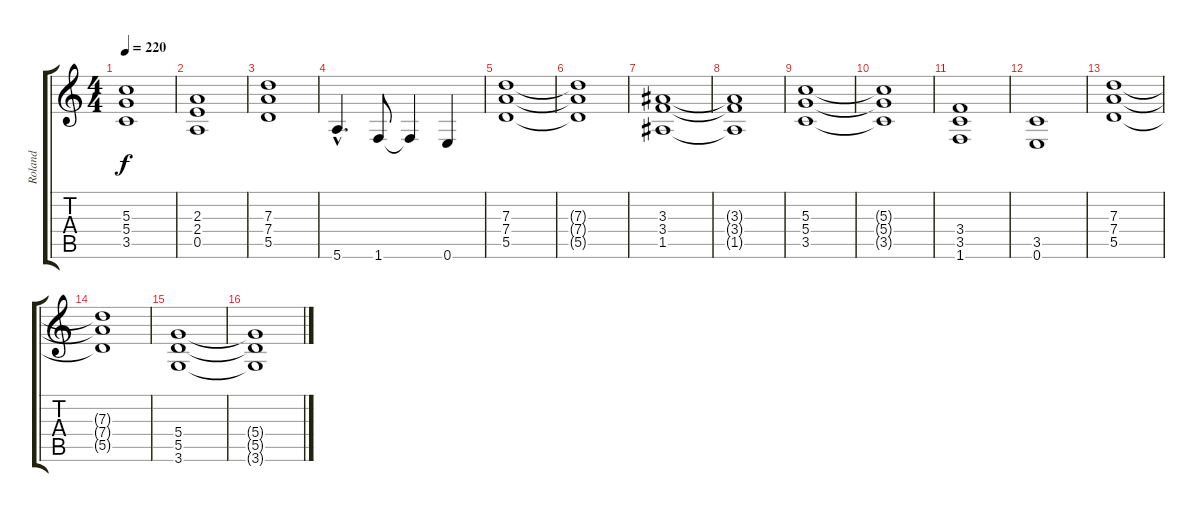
\track ("Roland" "Roland") {instrument distortionguitar}
\staff {score tabs}
\tuning (E4 B3 G3 D3 A2 E2) {hide}
\ts (4 4)
\tempo 220
\clef g2
\ks c
(5.3 5.4 3.5).1{dy f} |
(2.3 2.4 0.5).1 |
(7.3 7.4 5.5).1 |
5.6{hac}.4{d} 1.6.8 1.6{t}.4 0.6.4 |
(7.3 7.4 5.5).1 |
(7.3{t} 7.4{t} 5.5{t}).1 |
(3.3 3.4 1.5).1 |
(3.3{t} 3.4{t} 1.5{t}).1 |
(5.3 5.4 3.5).1 |
(5.3{t} 5.4{t} 3.5{t}).1 |
(3.4 3.5 1.6).1 |
(3.5 0.6).1 |
(7.3 7.4 5.5).1 |
(7.3{t} 7.4{t} 5.5{t}).1 |
(5.4 5.5 3.6).1 |
(5.4{t} 5.5{t} 3.6{t}).1
